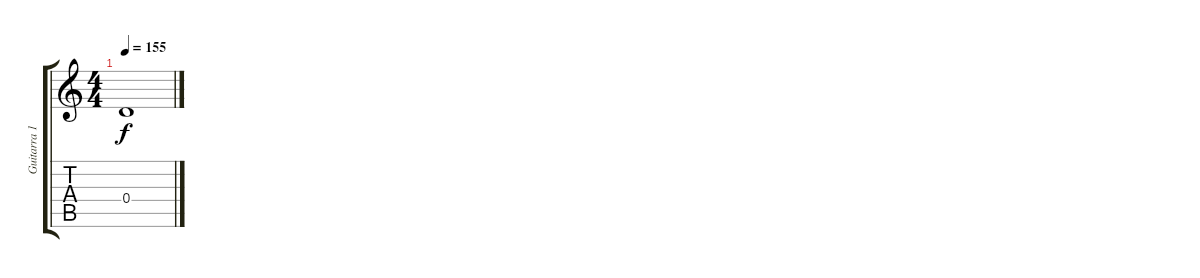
\track ("Guitarra 1" "Guitarra 1") {instrument overdrivenguitar}
\staff {score tabs}
\tuning (E4 B3 G3 D3 A2 E2) {hide}
\ts (4 4)
\tempo 155
\clef g2
\ks c
0.4.1{dy f}
